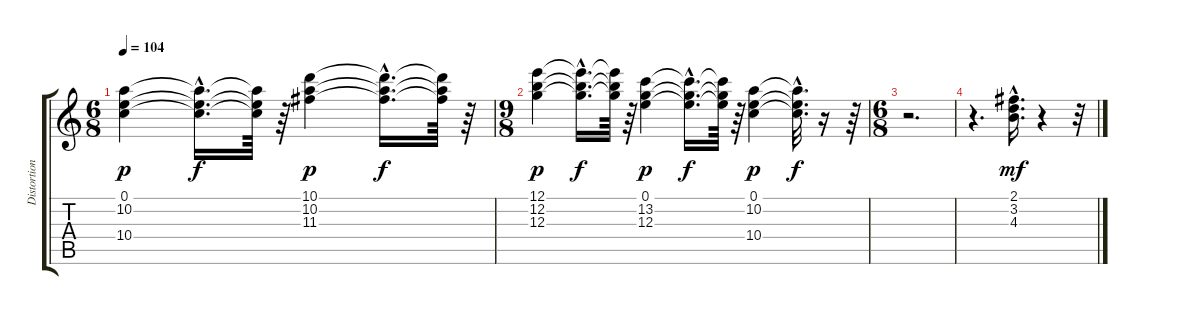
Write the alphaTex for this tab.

\track ("Distortion" "Distortion") {instrument distortionguitar}
\staff {score tabs}
\tuning (E4 B3 G3 D3 A2 E2) {hide}
\ts (6 8)
\tempo 104
\clef g2
\ks c
(0.1 10.2 10.4).4{dy p} (0.1{hac t} 10.2{hac t} 10.4{hac t}).16{d dy f} (0.1{t} 10.2{t} 10.4{t}).64 r.64 (10.1 10.2 11.3).4{dy p} (10.1{hac t} 10.2{hac t} 11.3{hac t}).16{d dy f} (10.1{t} 10.2{t} 11.3{t}).64 r.64 |
\ts (9 8)
(12.1 12.2 12.3).4{dy p} (12.1{hac t} 12.2{hac t} 12.3{hac t}).16{d dy f} (12.1{t} 12.2{t} 12.3{t}).64 r.64 (0.1 13.2 12.3).4{dy p} (0.1{hac t} 13.2{hac t} 12.3{hac t}).16{d dy f} (0.1{t} 13.2{t} 12.3{t}).64 r.64 (0.1 10.2 10.4).4{dy p} (0.1{hac t} 10.2{hac t} 10.4{hac t}).32{d dy f} r.16 r.64 |
\ts (6 8)
r.2{d} |
r.4{d} (2.1{hac} 3.2{hac} 4.3{hac}).16{d dy mf} r.4 r.32
